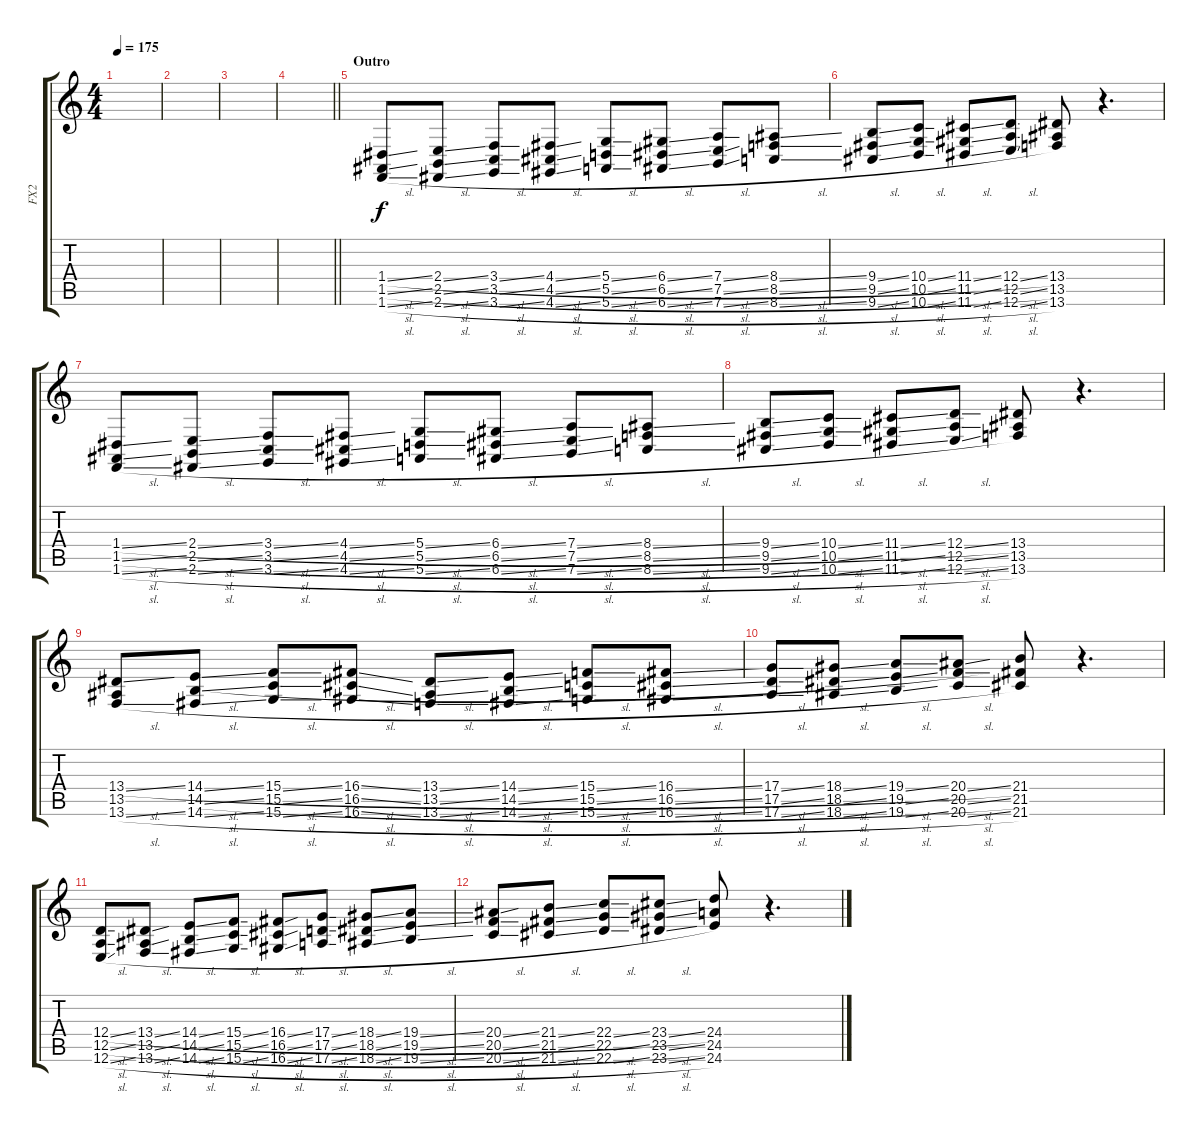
\track ("FX2" "FX2") {instrument guitarfretnoise}
\staff {score tabs}
\tuning (E4 B3 G3 D3 A2 E2) {hide}
\ts (4 4)
\tempo 175
\clef g2
\ks c
|
|
|
\barLineRight lightlight
|
\section ("" "Outro")
(1.4{sl} 1.5{sl} 1.6{sl}).8 (2.4{sl} 2.5{sl} 2.6{sl}).8 (3.4{sl} 3.5{sl} 3.6{sl}).8 (4.4{sl} 4.5{sl} 4.6{sl}).8 (5.4{sl} 5.5{sl} 5.6{sl}).8 (6.4{sl} 6.5{sl} 6.6{sl}).8 (7.4{sl} 7.5{sl} 7.6{sl}).8 (8.4{sl} 8.5{sl} 8.6{sl}).8 |
(9.4{sl} 9.5{sl} 9.6{sl}).8 (10.4{sl} 10.5{sl} 10.6{sl}).8 (11.4{sl} 11.5{sl} 11.6{sl}).8 (12.4{sl} 12.5{sl} 12.6{sl}).8 (13.4 13.5 13.6).8 r.4{d} |
(1.4{sl} 1.5{sl} 1.6{sl}).8 (2.4{sl} 2.5{sl} 2.6{sl}).8 (3.4{sl} 3.5{sl} 3.6{sl}).8 (4.4{sl} 4.5{sl} 4.6{sl}).8 (5.4{sl} 5.5{sl} 5.6{sl}).8 (6.4{sl} 6.5{sl} 6.6{sl}).8 (7.4{sl} 7.5{sl} 7.6{sl}).8 (8.4{sl} 8.5{sl} 8.6{sl}).8 |
(9.4{sl} 9.5{sl} 9.6{sl}).8 (10.4{sl} 10.5{sl} 10.6{sl}).8 (11.4{sl} 11.5{sl} 11.6{sl}).8 (12.4{sl} 12.5{sl} 12.6{sl}).8 (13.4 13.5 13.6).8 r.4{d} |
(13.4{sl} 13.5 13.6{sl}).8 (14.4{sl} 14.5{sl} 14.6{sl}).8 (15.4{sl} 15.5{sl} 15.6{sl}).8 (16.4{sl} 16.5{sl} 16.6{sl}).8 (13.4{sl} 13.5{sl} 13.6{sl}).8 (14.4{sl} 14.5{sl} 14.6{sl}).8 (15.4{sl} 15.5{sl} 15.6{sl}).8 (16.4{sl} 16.5{sl} 16.6{sl}).8 |
(17.4{sl} 17.5{sl} 17.6{sl}).8 (18.4{sl} 18.5{sl} 18.6{sl}).8 (19.4{sl} 19.5{sl} 19.6{sl}).8 (20.4{sl} 20.5{sl} 20.6{sl}).8 (21.4 21.5 21.6).8 r.4{d} |
(12.4{sl} 12.5{sl} 12.6{sl}).8 (13.4{sl} 13.5{sl} 13.6{sl}).8 (14.4{sl} 14.5{sl} 14.6{sl}).8 (15.4{sl} 15.5{sl} 15.6{sl}).8 (16.4{sl} 16.5{sl} 16.6{sl}).8 (17.4{sl} 17.5{sl} 17.6{sl}).8 (18.4{sl} 18.5{sl} 18.6{sl}).8 (19.4{sl} 19.5{sl} 19.6{sl}).8 |
(20.4{sl} 20.5{sl} 20.6{sl}).8 (21.4{sl} 21.5{sl} 21.6{sl}).8 (22.4{sl} 22.5{sl} 22.6{sl}).8 (23.4{sl} 23.5{sl} 23.6{sl}).8 (24.4 24.5 24.6).8 r.4{d}
